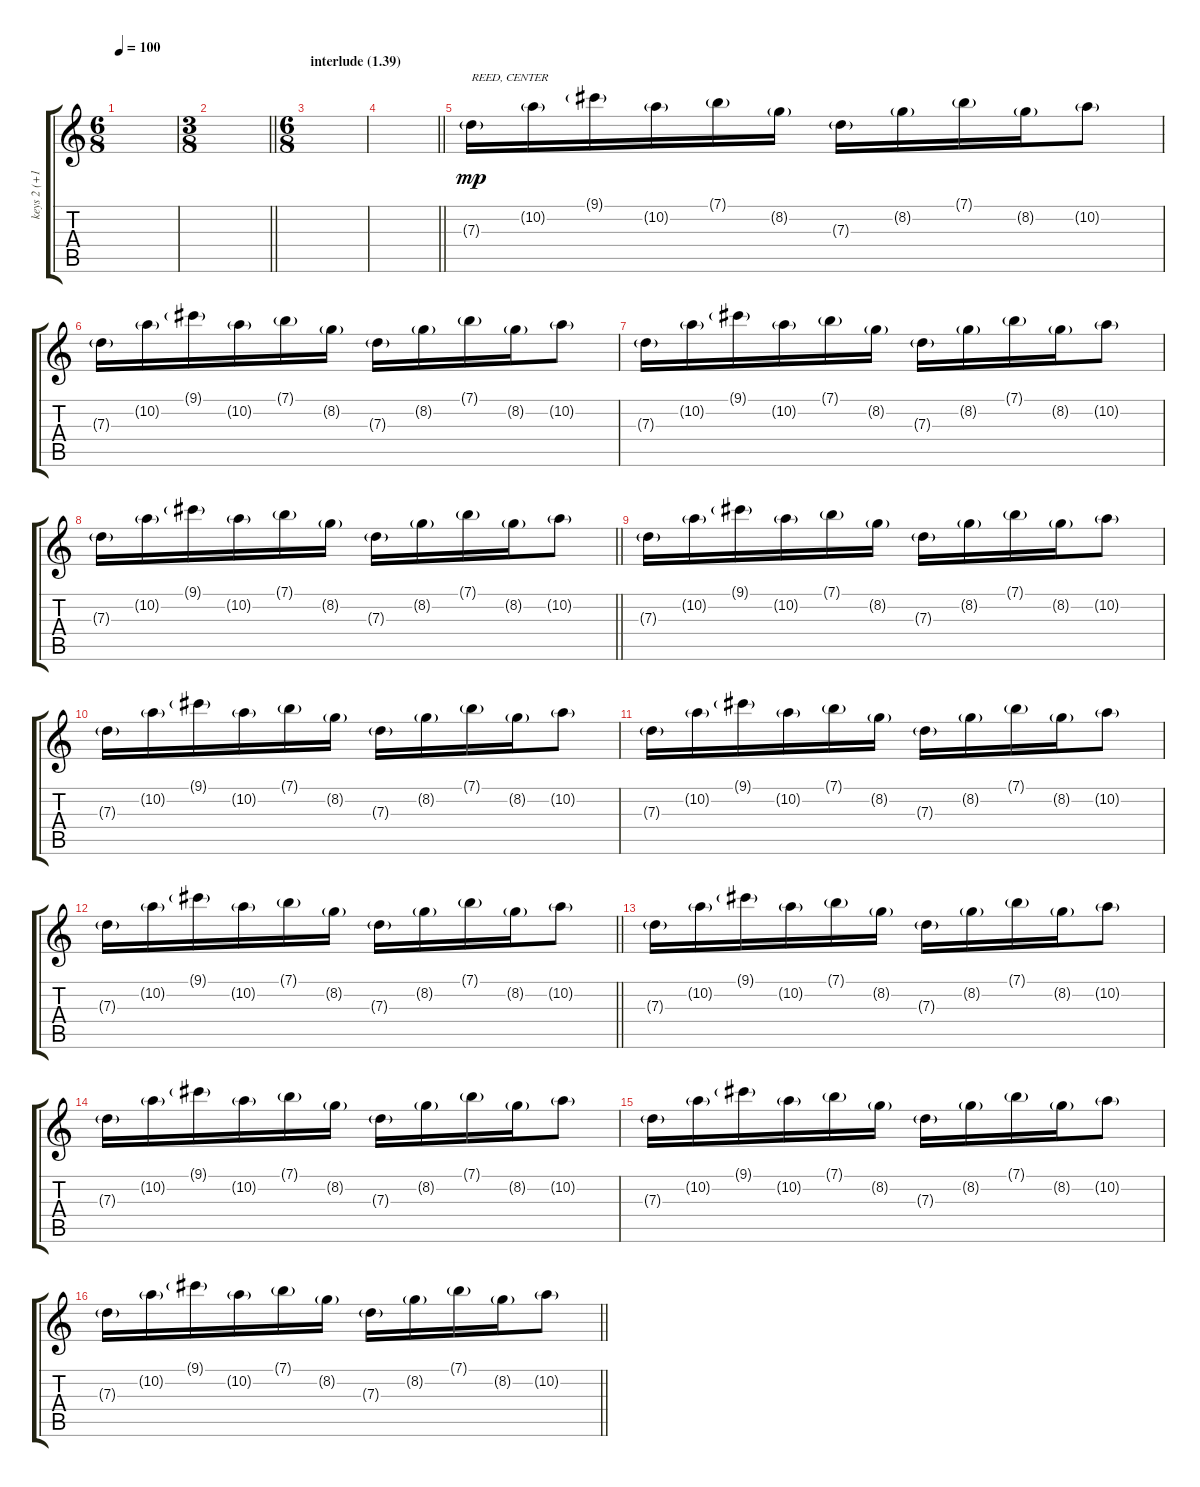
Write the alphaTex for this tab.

\track ("keys 2 (+12)" "keys 2 (+1") {instrument percussiveorgan}
\staff {score tabs}
\tuning (E5 B4 G4 D4 A3 E3) {hide}
\ts (6 8)
\tempo 100
\clef g2
\ks c
|
\ts (3 8)
\barLineRight lightlight
|
\ts (6 8)
\section ("" "interlude (1.39)")
|
\barLineRight lightlight
|
7.3{g}.16{txt "REED, CENTER" dy mp balance 8 instrument reedorgan} 10.2{g}.16 9.1{g}.16 10.2{g}.16 7.1{g}.16 8.2{g}.16 7.3{g}.16 8.2{g}.16 7.1{g}.16 8.2{g}.16 10.2{g}.8 |
7.3{g}.16 10.2{g}.16 9.1{g}.16 10.2{g}.16 7.1{g}.16 8.2{g}.16 7.3{g}.16 8.2{g}.16 7.1{g}.16 8.2{g}.16 10.2{g}.8 |
7.3{g}.16 10.2{g}.16 9.1{g}.16 10.2{g}.16 7.1{g}.16 8.2{g}.16 7.3{g}.16 8.2{g}.16 7.1{g}.16 8.2{g}.16 10.2{g}.8 |
\barLineRight lightlight
7.3{g}.16 10.2{g}.16 9.1{g}.16 10.2{g}.16 7.1{g}.16 8.2{g}.16 7.3{g}.16 8.2{g}.16 7.1{g}.16 8.2{g}.16 10.2{g}.8 |
7.3{g}.16 10.2{g}.16 9.1{g}.16 10.2{g}.16 7.1{g}.16 8.2{g}.16 7.3{g}.16 8.2{g}.16 7.1{g}.16 8.2{g}.16 10.2{g}.8 |
7.3{g}.16 10.2{g}.16 9.1{g}.16 10.2{g}.16 7.1{g}.16 8.2{g}.16 7.3{g}.16 8.2{g}.16 7.1{g}.16 8.2{g}.16 10.2{g}.8 |
7.3{g}.16 10.2{g}.16 9.1{g}.16 10.2{g}.16 7.1{g}.16 8.2{g}.16 7.3{g}.16 8.2{g}.16 7.1{g}.16 8.2{g}.16 10.2{g}.8 |
\barLineRight lightlight
7.3{g}.16 10.2{g}.16 9.1{g}.16 10.2{g}.16 7.1{g}.16 8.2{g}.16 7.3{g}.16 8.2{g}.16 7.1{g}.16 8.2{g}.16 10.2{g}.8 |
7.3{g}.16 10.2{g}.16 9.1{g}.16 10.2{g}.16 7.1{g}.16 8.2{g}.16 7.3{g}.16 8.2{g}.16 7.1{g}.16 8.2{g}.16 10.2{g}.8 |
7.3{g}.16 10.2{g}.16 9.1{g}.16 10.2{g}.16 7.1{g}.16 8.2{g}.16 7.3{g}.16 8.2{g}.16 7.1{g}.16 8.2{g}.16 10.2{g}.8 |
7.3{g}.16 10.2{g}.16 9.1{g}.16 10.2{g}.16 7.1{g}.16 8.2{g}.16 7.3{g}.16 8.2{g}.16 7.1{g}.16 8.2{g}.16 10.2{g}.8 |
\barLineRight lightlight
7.3{g}.16 10.2{g}.16 9.1{g}.16 10.2{g}.16 7.1{g}.16 8.2{g}.16 7.3{g}.16 8.2{g}.16 7.1{g}.16 8.2{g}.16 10.2{g}.8
